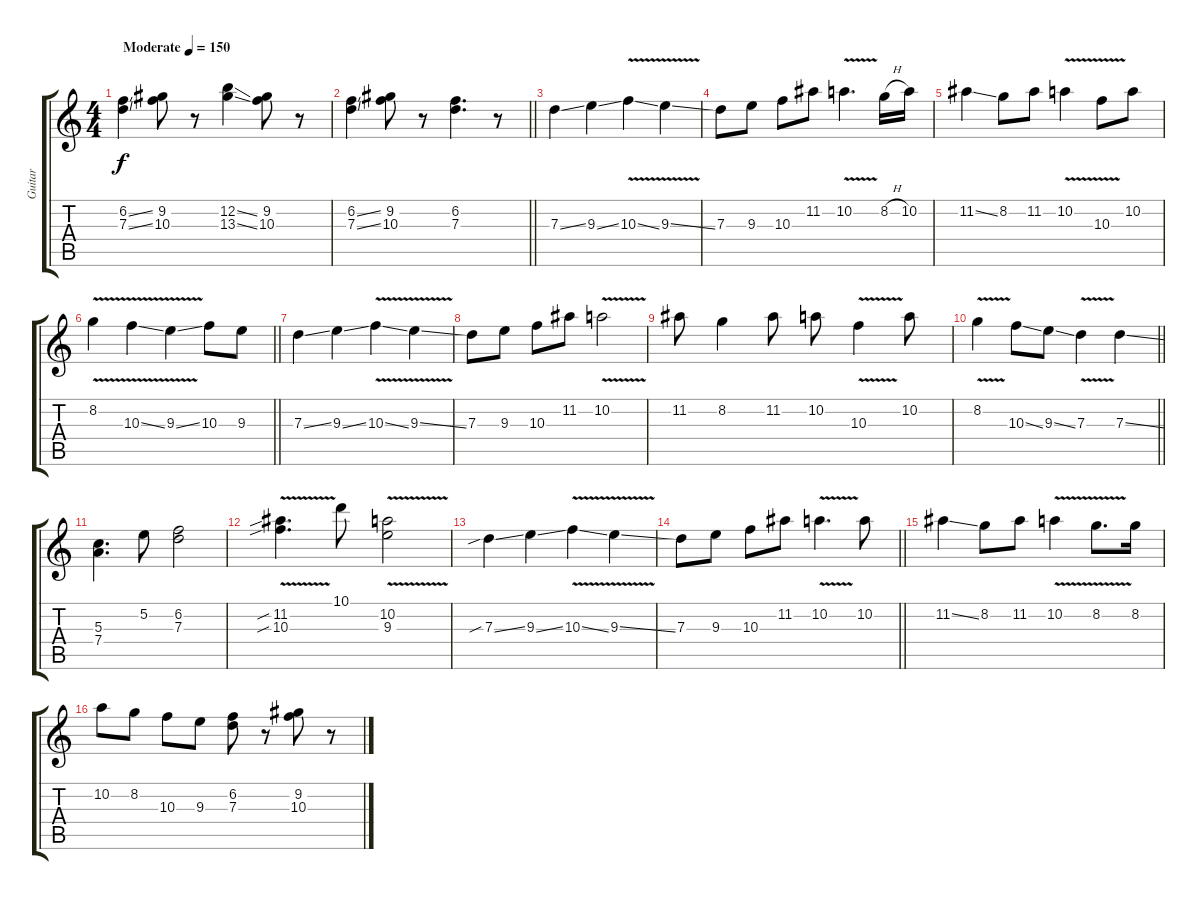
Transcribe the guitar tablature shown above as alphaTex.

\track ("Guitar" "Guitar") {instrument electricguitarjazz}
\staff {score tabs}
\tuning (E4 B3 G3 D3 A2 E2) {hide}
\ts (4 4)
\tempo (150 "Moderate")
\clef g2
\ks c
(6.2{ss} 7.3{ss}).4{dy f instrument electricguitarjazz} (9.2 10.3).8 r.8 (12.2{ss} 13.3{ss}).4 (9.2 10.3).8 r.8 |
\barLineRight lightlight
(6.2{ss} 7.3{ss}).4 (9.2 10.3).8 r.8 (6.2 7.3).4{d} r.8 |
7.3{ss}.4 9.3{ss}.4 10.3{v ss}.4 9.3{v ss}.4 |
7.3.8 9.3.8 10.3.8 11.2.8 10.2{v}.4{d} 8.2{h}.16 10.2.16 |
11.2{ss}.4 8.2.8 11.2.8 10.2{v}.4 10.3{v}.8 10.2.8 |
\barLineRight lightlight
8.2{v}.4 10.3{v ss}.4 9.3{v ss}.4 10.3.8 9.3.8 |
7.3{ss}.4 9.3{ss}.4 10.3{v ss}.4 9.3{v ss}.4 |
7.3.8 9.3.8 10.3.8 11.2.8 10.2{v}.2 |
11.2.8 8.2.4 11.2.8 10.2.8 10.3{v}.4 10.2.8 |
\barLineRight lightlight
8.2{v}.4 10.3{ss}.8 9.3{ss}.8 7.3{v}.4 7.3{ss}.4 |
(5.3 7.4).4{d} 5.2.8 (6.2 7.3).2 |
(11.2{v sib} 10.3{v sib}).4{d} 10.1.8 (10.2{v} 9.3{v}).2 |
7.3{sib ss}.4 9.3{ss}.4 10.3{v ss}.4 9.3{v ss}.4 |
\barLineRight lightlight
7.3.8 9.3.8 10.3.8 11.2.8 10.2{v}.4{d} 10.2.8 |
11.2{ss}.4 8.2.8 11.2.8 10.2{v}.4 8.2{v}.8{d} 8.2.16 |
10.2.8 8.2.8 10.3.8 9.3.8 (6.2 7.3).8 r.8 (9.2 10.3).8 r.8
